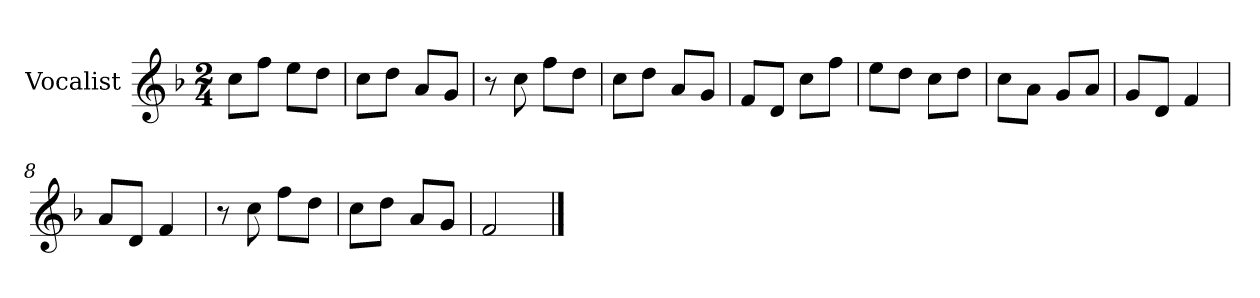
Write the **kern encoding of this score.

**kern
*part1
*staff1
*I"Vocalist
*k[b-]
*F:
*M2/4
=
8ccL
8ffJ
8eeL
8ddJ
=1
8ccL
8ddJ
8aL
8gJ
=2
8r
8cc
8ffL
8ddJ
=3
8ccL
8ddJ
8aL
8gJ
=4
8fL
8dJ
8ccL
8ffJ
=5
8eeL
8ddJ
8ccL
8ddJ
=6
8ccL
8aJ
8gL
8aJ
=7
8gL
8dJ
4f
=8
8aL
8dJ
4f
=9
8r
8cc
8ffL
8ddJ
=10
8ccL
8ddJ
8aL
8gJ
=11
2f
==
*-
